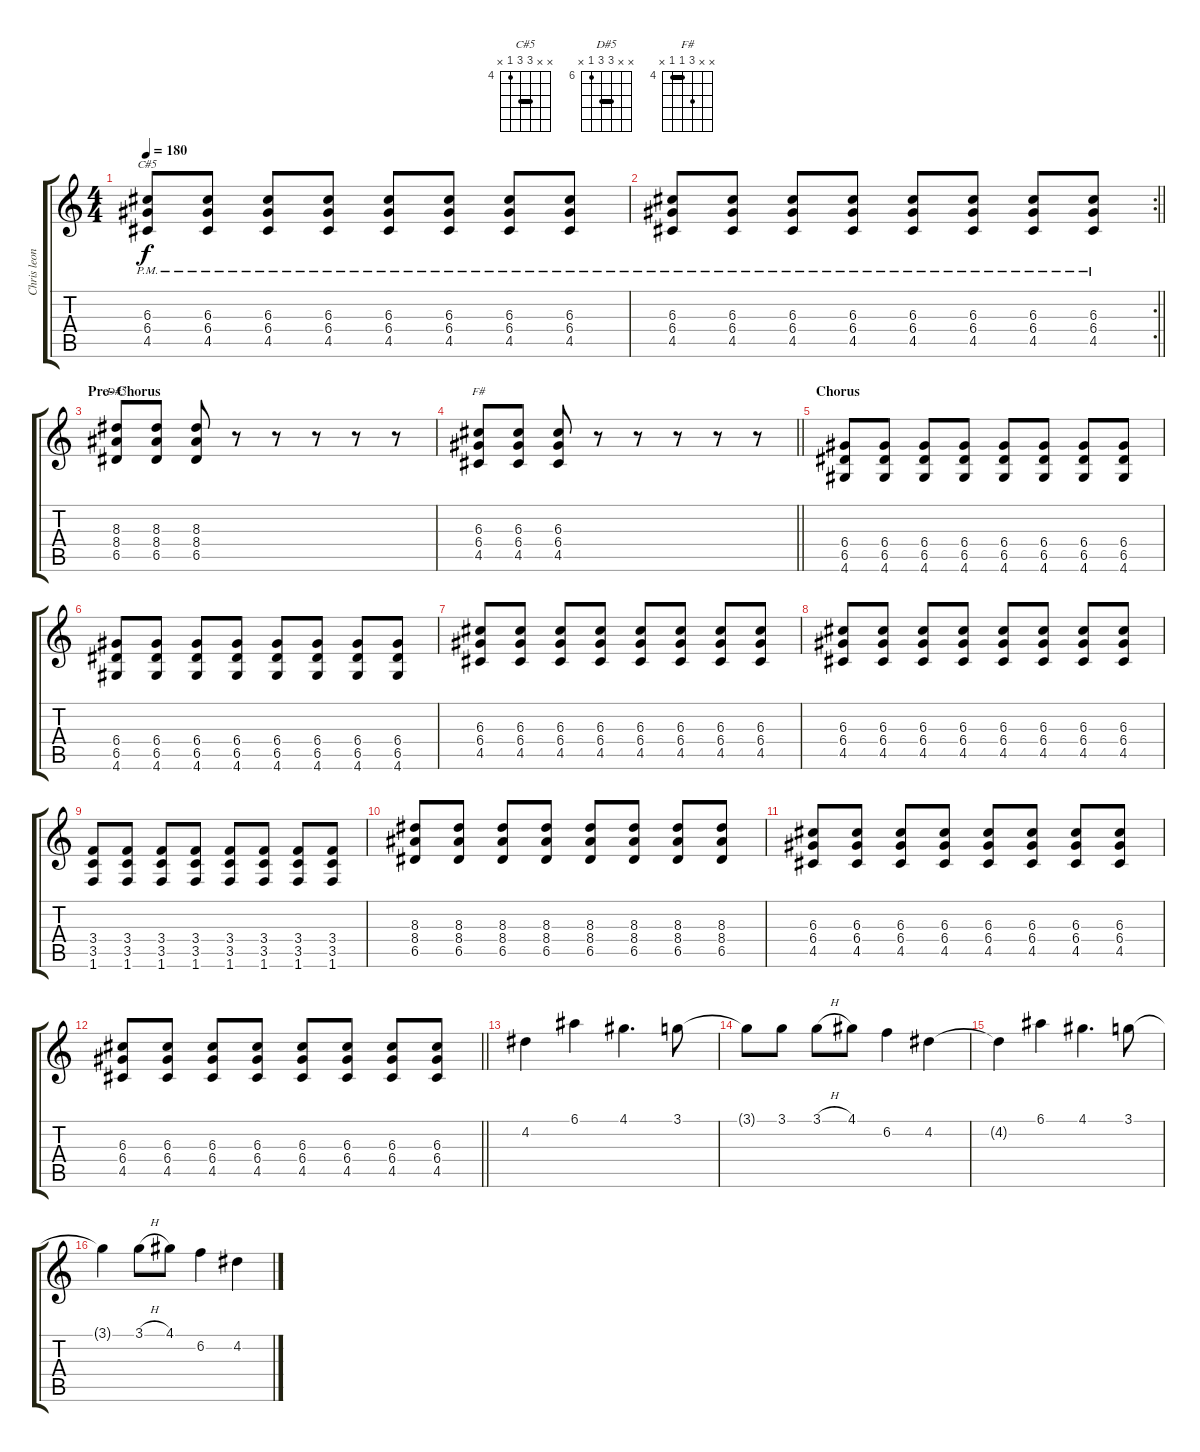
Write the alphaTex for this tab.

\track ("Chris leonard (3rd Guitarist)" "Chris leon") {instrument distortionguitar}
\staff {score tabs}
\tuning (E4 B3 G3 D3 A2 E2) {hide}
\chord ("C#5" x x 6 6 4 x) {firstfret 4 barre 6}
\chord ("D#5" x x 8 8 6 x) {firstfret 6 barre 8}
\chord ("F#" x x 6 4 4 x) {firstfret 4 barre 4}
\ts (4 4)
\tempo 180
\clef g2
\ks c
(6.3{pm} 6.4{pm} 4.5{pm}).8{ch "C#5" dy f} (6.3{pm} 6.4{pm} 4.5{pm}).8 (6.3{pm} 6.4{pm} 4.5{pm}).8 (6.3{pm} 6.4{pm} 4.5{pm}).8 (6.3{pm} 6.4{pm} 4.5{pm}).8 (6.3{pm} 6.4{pm} 4.5{pm}).8 (6.3{pm} 6.4{pm} 4.5{pm}).8 (6.3{pm} 6.4{pm} 4.5{pm}).8 |
\rc 2
\barLineRight lightlight
(6.3{pm} 6.4{pm} 4.5{pm}).8 (6.3{pm} 6.4{pm} 4.5{pm}).8 (6.3{pm} 6.4{pm} 4.5{pm}).8 (6.3{pm} 6.4{pm} 4.5{pm}).8 (6.3{pm} 6.4{pm} 4.5{pm}).8 (6.3{pm} 6.4{pm} 4.5{pm}).8 (6.3{pm} 6.4{pm} 4.5{pm}).8 (6.3{pm} 6.4{pm} 4.5{pm}).8 |
\section ("" "Pre- Chorus")
(8.3 8.4 6.5).8{ch "D#5"} (8.3 8.4 6.5).8 (8.3 8.4 6.5).8 r.8 r.8 r.8 r.8 r.8 |
\barLineRight lightlight
(6.3 6.4 4.5).8{ch "F#"} (6.3 6.4 4.5).8 (6.3 6.4 4.5).8 r.8 r.8 r.8 r.8 r.8 |
\section ("" "Chorus")
(6.4 6.5 4.6).8 (6.4 6.5 4.6).8 (6.4 6.5 4.6).8 (6.4 6.5 4.6).8 (6.4 6.5 4.6).8 (6.4 6.5 4.6).8 (6.4 6.5 4.6).8 (6.4 6.5 4.6).8 |
(6.4 6.5 4.6).8 (6.4 6.5 4.6).8 (6.4 6.5 4.6).8 (6.4 6.5 4.6).8 (6.4 6.5 4.6).8 (6.4 6.5 4.6).8 (6.4 6.5 4.6).8 (6.4 6.5 4.6).8 |
(6.3 6.4 4.5).8 (6.3 6.4 4.5).8 (6.3 6.4 4.5).8 (6.3 6.4 4.5).8 (6.3 6.4 4.5).8 (6.3 6.4 4.5).8 (6.3 6.4 4.5).8 (6.3 6.4 4.5).8 |
(6.3 6.4 4.5).8 (6.3 6.4 4.5).8 (6.3 6.4 4.5).8 (6.3 6.4 4.5).8 (6.3 6.4 4.5).8 (6.3 6.4 4.5).8 (6.3 6.4 4.5).8 (6.3 6.4 4.5).8 |
(3.4 3.5 1.6).8 (3.4 3.5 1.6).8 (3.4 3.5 1.6).8 (3.4 3.5 1.6).8 (3.4 3.5 1.6).8 (3.4 3.5 1.6).8 (3.4 3.5 1.6).8 (3.4 3.5 1.6).8 |
(8.3 8.4 6.5).8 (8.3 8.4 6.5).8 (8.3 8.4 6.5).8 (8.3 8.4 6.5).8 (8.3 8.4 6.5).8 (8.3 8.4 6.5).8 (8.3 8.4 6.5).8 (8.3 8.4 6.5).8 |
(6.3 6.4 4.5).8 (6.3 6.4 4.5).8 (6.3 6.4 4.5).8 (6.3 6.4 4.5).8 (6.3 6.4 4.5).8 (6.3 6.4 4.5).8 (6.3 6.4 4.5).8 (6.3 6.4 4.5).8 |
\barLineRight lightlight
(6.3 6.4 4.5).8 (6.3 6.4 4.5).8 (6.3 6.4 4.5).8 (6.3 6.4 4.5).8 (6.3 6.4 4.5).8 (6.3 6.4 4.5).8 (6.3 6.4 4.5).8 (6.3 6.4 4.5).8 |
4.2.4 6.1.4 4.1.4{d} 3.1.8 |
3.1{t}.8 3.1.8 3.1{h}.8 4.1.8 6.2.4 4.2.4 |
4.2{t}.4 6.1.4 4.1.4{d} 3.1.8 |
3.1{t}.4 3.1{h}.8 4.1.8 6.2.4 4.2.4
